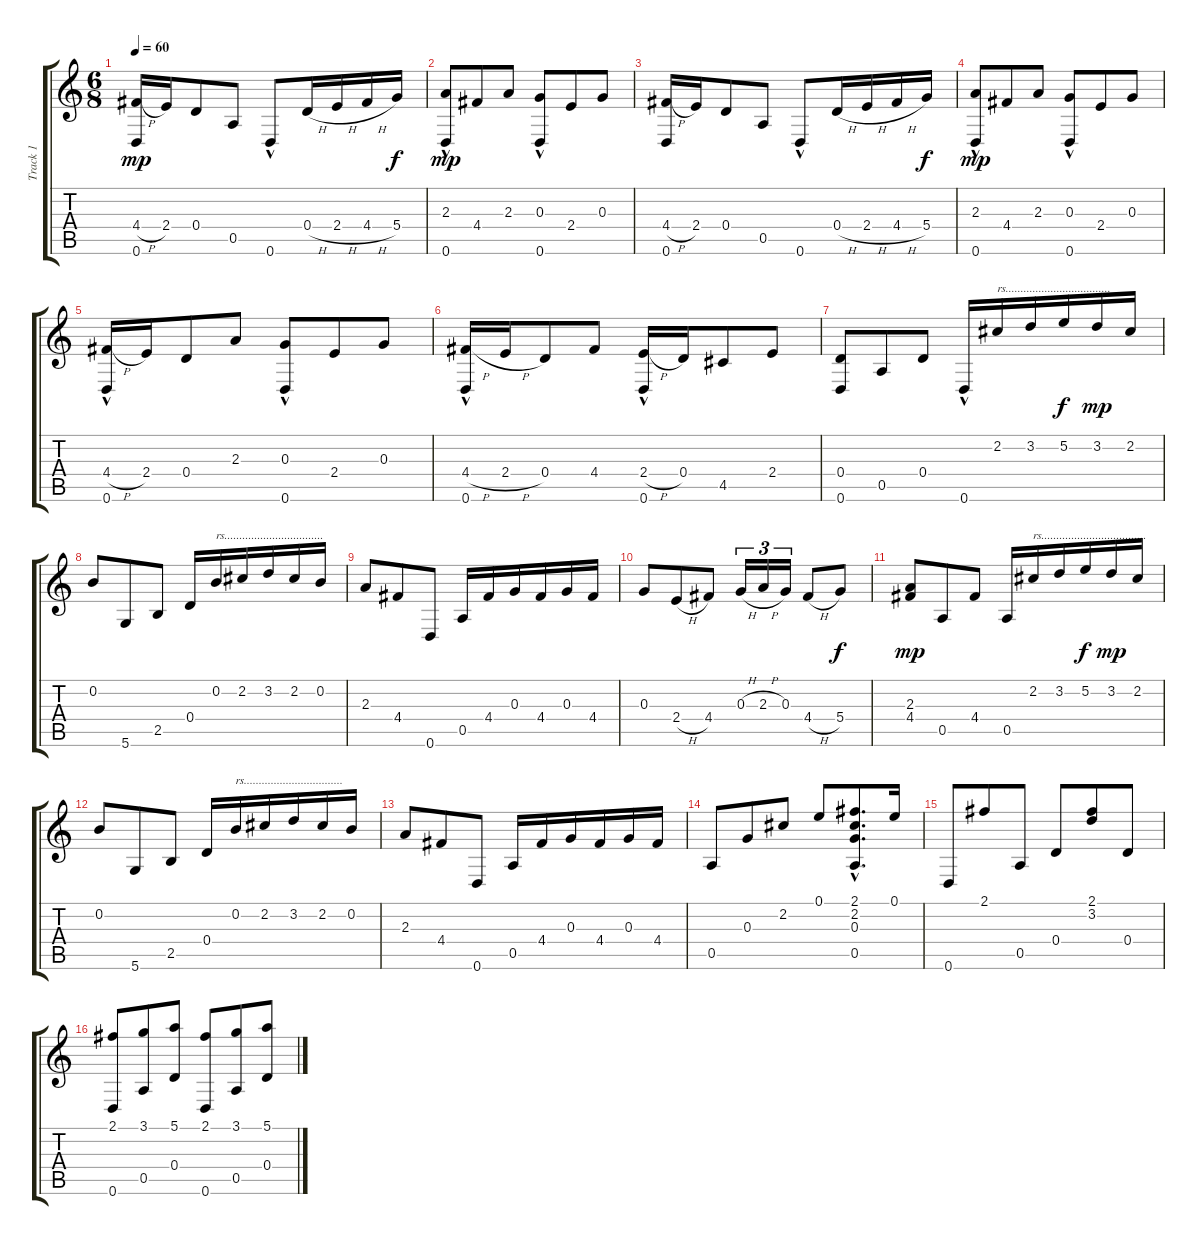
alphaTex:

\track ("Track 1" "Track 1") {instrument acousticguitarsteel}
\staff {score tabs}
\tuning (E4 B3 G3 D3 A2 D2) {hide}
\ts (6 8)
\tempo 60
\clef g2
\ks c
(4.4{h} 0.6).16{dy mp} 2.4.16 0.4.8 0.5.8 0.6{hac}.8 0.4{h}.16 2.4{h}.16 4.4{h}.16 5.4.16{dy f} |
(2.3 0.6{hac}).8{dy mp} 4.4.8 2.3.8 (0.3 0.6{hac}).8 2.4.8 0.3.8 |
(4.4{h} 0.6).16 2.4.16 0.4.8 0.5.8 0.6{hac}.8 0.4{h}.16 2.4{h}.16 4.4{h}.16 5.4.16{dy f} |
(2.3 0.6{hac}).8{dy mp} 4.4.8 2.3.8 (0.3 0.6{hac}).8 2.4.8 0.3.8 |
(4.4{h} 0.6{hac}).16 2.4.16 0.4.8 2.3.8 (0.3 0.6{hac}).8 2.4.8 0.3.8 |
(4.4{h} 0.6{hac}).16 2.4{h}.16 0.4.8 4.4.8 (2.4{h} 0.6{hac}).16 0.4.16 4.5.8 2.4.8 |
(0.4 0.6).8 0.5.8 0.4.8 0.6{hac}.16 2.2.16{txt "rs..................................."} 3.2.16 5.2.16{dy f} 3.2.16{dy mp} 2.2.16 |
0.2.8 5.6.8 2.5.8 0.4.16 0.2.16{txt "rs................................."} 2.2.16 3.2.16 2.2.16 0.2.16 |
2.3.8 4.4.8 0.6.8 0.5.16 4.4.16 0.3.16 4.4.16 0.3.16 4.4.16 |
0.3.8 2.4{h}.8 4.4.8 0.3{h}.16{tu (3 2)} 2.3{h}.16{tu (3 2)} 0.3.16{tu (3 2)} 4.4{h}.8 5.4.8{dy f} |
(2.3 4.4).8{dy mp} 0.5.8 4.4.8 0.5.16 2.2.16{txt "rs..................................."} 3.2.16 5.2.16{dy f} 3.2.16{dy mp} 2.2.16 |
0.2.8 5.6.8 2.5.8 0.4.16 0.2.16{txt "rs................................."} 2.2.16 3.2.16 2.2.16 0.2.16 |
2.3.8 4.4.8 0.6.8 0.5.16 4.4.16 0.3.16 4.4.16 0.3.16 4.4.16 |
0.5.8 0.3.8 2.2.8 0.1.8 (2.1{hac} 2.2{hac} 0.3{hac} 0.5{hac}).8{d} 0.1.16 |
0.6.8 2.1.8 0.5.8 0.4.8 (2.1 3.2).8 0.4.8 |
(2.1 0.6).8 (3.1 0.5).8 (5.1 0.4).8 (2.1 0.6).8 (3.1 0.5).8 (5.1 0.4).8
